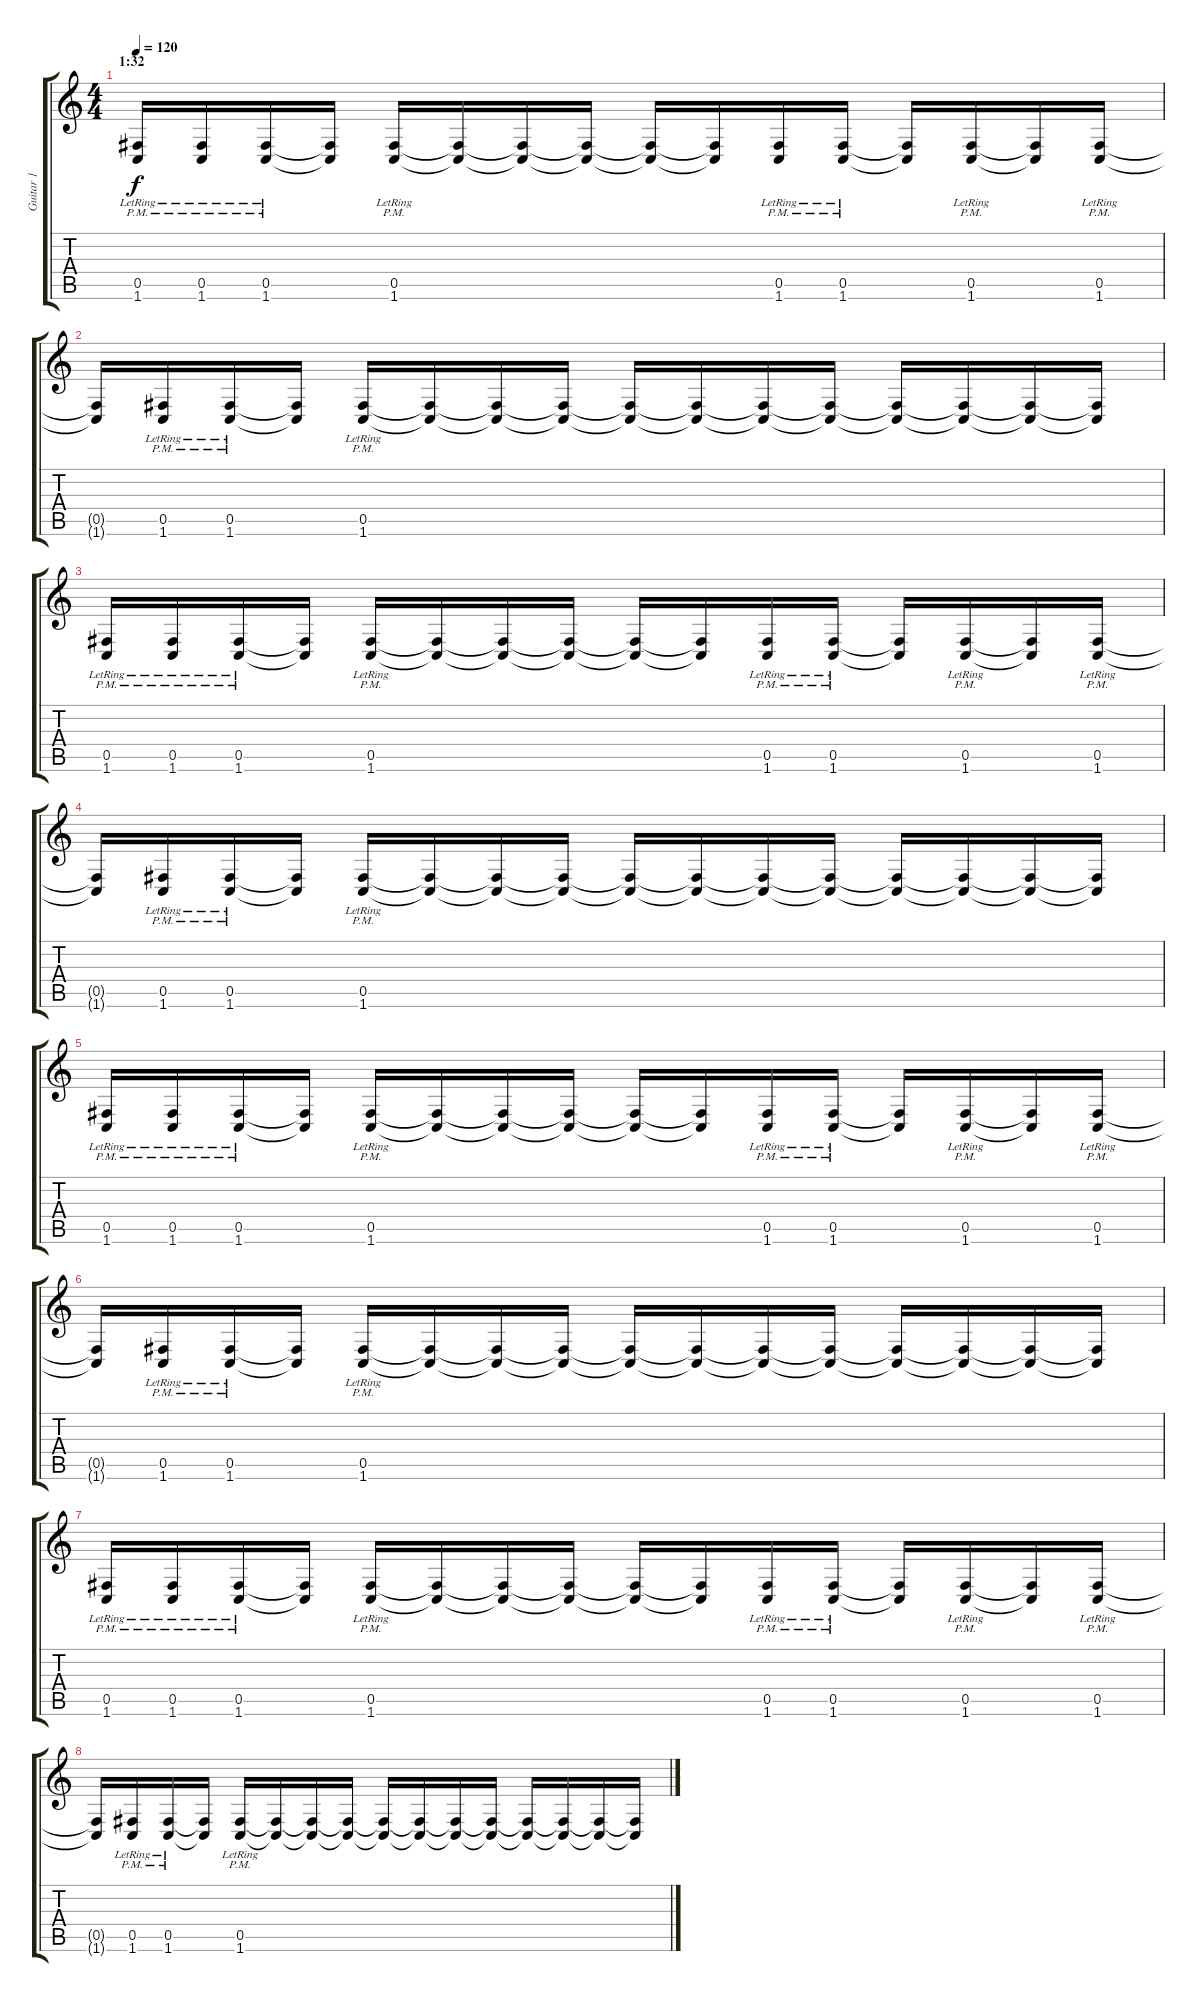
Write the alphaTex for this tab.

\track ("Guitar 1" "Guitar 1") {instrument distortionguitar}
\staff {score tabs}
\tuning (Db4 Ab3 E3 B2 Gb2 B1) {hide}
\ts (4 4)
\section ("" "1:32")
\tempo 120
\clef g2
\ks c
(0.5{pm lr} 1.6{pm lr}).16{dy f} (0.5{pm lr} 1.6{pm lr}).16 (0.5{pm lr} 1.6{pm lr}).16 (0.5{t} 1.6{t}).16 (0.5{pm lr} 1.6{pm lr}).16 (0.5{t} 1.6{t}).16 (0.5{t} 1.6{t}).16 (0.5{t} 1.6{t}).16 (0.5{t} 1.6{t}).16 (0.5{t} 1.6{t}).16 (0.5{pm lr} 1.6{pm lr}).16 (0.5{pm lr} 1.6{pm lr}).16 (0.5{t} 1.6{t}).16 (0.5{pm lr} 1.6{pm lr}).16 (0.5{t} 1.6{t}).16 (0.5{pm lr} 1.6{pm lr}).16 |
(0.5{t} 1.6{t}).16 (0.5{pm lr} 1.6{pm lr}).16 (0.5{pm lr} 1.6{pm lr}).16 (0.5{t} 1.6{t}).16 (0.5{pm lr} 1.6{pm lr}).16 (0.5{t} 1.6{t}).16 (0.5{t} 1.6{t}).16 (0.5{t} 1.6{t}).16 (0.5{t} 1.6{t}).16 (0.5{t} 1.6{t}).16 (0.5{t} 1.6{t}).16 (0.5{t} 1.6{t}).16 (0.5{t} 1.6{t}).16 (0.5{t} 1.6{t}).16 (0.5{t} 1.6{t}).16 (0.5{t} 1.6{t}).16 |
(0.5{pm lr} 1.6{pm lr}).16 (0.5{pm lr} 1.6{pm lr}).16 (0.5{pm lr} 1.6{pm lr}).16 (0.5{t} 1.6{t}).16 (0.5{pm lr} 1.6{pm lr}).16 (0.5{t} 1.6{t}).16 (0.5{t} 1.6{t}).16 (0.5{t} 1.6{t}).16 (0.5{t} 1.6{t}).16 (0.5{t} 1.6{t}).16 (0.5{pm lr} 1.6{pm lr}).16 (0.5{pm lr} 1.6{pm lr}).16 (0.5{t} 1.6{t}).16 (0.5{pm lr} 1.6{pm lr}).16 (0.5{t} 1.6{t}).16 (0.5{pm lr} 1.6{pm lr}).16 |
(0.5{t} 1.6{t}).16 (0.5{pm lr} 1.6{pm lr}).16 (0.5{pm lr} 1.6{pm lr}).16 (0.5{t} 1.6{t}).16 (0.5{pm lr} 1.6{pm lr}).16 (0.5{t} 1.6{t}).16 (0.5{t} 1.6{t}).16 (0.5{t} 1.6{t}).16 (0.5{t} 1.6{t}).16 (0.5{t} 1.6{t}).16 (0.5{t} 1.6{t}).16 (0.5{t} 1.6{t}).16 (0.5{t} 1.6{t}).16 (0.5{t} 1.6{t}).16 (0.5{t} 1.6{t}).16 (0.5{t} 1.6{t}).16 |
(0.5{pm lr} 1.6{pm lr}).16 (0.5{pm lr} 1.6{pm lr}).16 (0.5{pm lr} 1.6{pm lr}).16 (0.5{t} 1.6{t}).16 (0.5{pm lr} 1.6{pm lr}).16 (0.5{t} 1.6{t}).16 (0.5{t} 1.6{t}).16 (0.5{t} 1.6{t}).16 (0.5{t} 1.6{t}).16 (0.5{t} 1.6{t}).16 (0.5{pm lr} 1.6{pm lr}).16 (0.5{pm lr} 1.6{pm lr}).16 (0.5{t} 1.6{t}).16 (0.5{pm lr} 1.6{pm lr}).16 (0.5{t} 1.6{t}).16 (0.5{pm lr} 1.6{pm lr}).16 |
(0.5{t} 1.6{t}).16 (0.5{pm lr} 1.6{pm lr}).16 (0.5{pm lr} 1.6{pm lr}).16 (0.5{t} 1.6{t}).16 (0.5{pm lr} 1.6{pm lr}).16 (0.5{t} 1.6{t}).16 (0.5{t} 1.6{t}).16 (0.5{t} 1.6{t}).16 (0.5{t} 1.6{t}).16 (0.5{t} 1.6{t}).16 (0.5{t} 1.6{t}).16 (0.5{t} 1.6{t}).16 (0.5{t} 1.6{t}).16 (0.5{t} 1.6{t}).16 (0.5{t} 1.6{t}).16 (0.5{t} 1.6{t}).16 |
(0.5{pm lr} 1.6{pm lr}).16 (0.5{pm lr} 1.6{pm lr}).16 (0.5{pm lr} 1.6{pm lr}).16 (0.5{t} 1.6{t}).16 (0.5{pm lr} 1.6{pm lr}).16 (0.5{t} 1.6{t}).16 (0.5{t} 1.6{t}).16 (0.5{t} 1.6{t}).16 (0.5{t} 1.6{t}).16 (0.5{t} 1.6{t}).16 (0.5{pm lr} 1.6{pm lr}).16 (0.5{pm lr} 1.6{pm lr}).16 (0.5{t} 1.6{t}).16 (0.5{pm lr} 1.6{pm lr}).16 (0.5{t} 1.6{t}).16 (0.5{pm lr} 1.6{pm lr}).16 |
(0.5{t} 1.6{t}).16 (0.5{pm lr} 1.6{pm lr}).16 (0.5{pm lr} 1.6{pm lr}).16 (0.5{t} 1.6{t}).16 (0.5{pm lr} 1.6{pm lr}).16 (0.5{t} 1.6{t}).16 (0.5{t} 1.6{t}).16 (0.5{t} 1.6{t}).16 (0.5{t} 1.6{t}).16 (0.5{t} 1.6{t}).16 (0.5{t} 1.6{t}).16 (0.5{t} 1.6{t}).16 (0.5{t} 1.6{t}).16 (0.5{t} 1.6{t}).16 (0.5{t} 1.6{t}).16 (0.5{t} 1.6{t}).16
